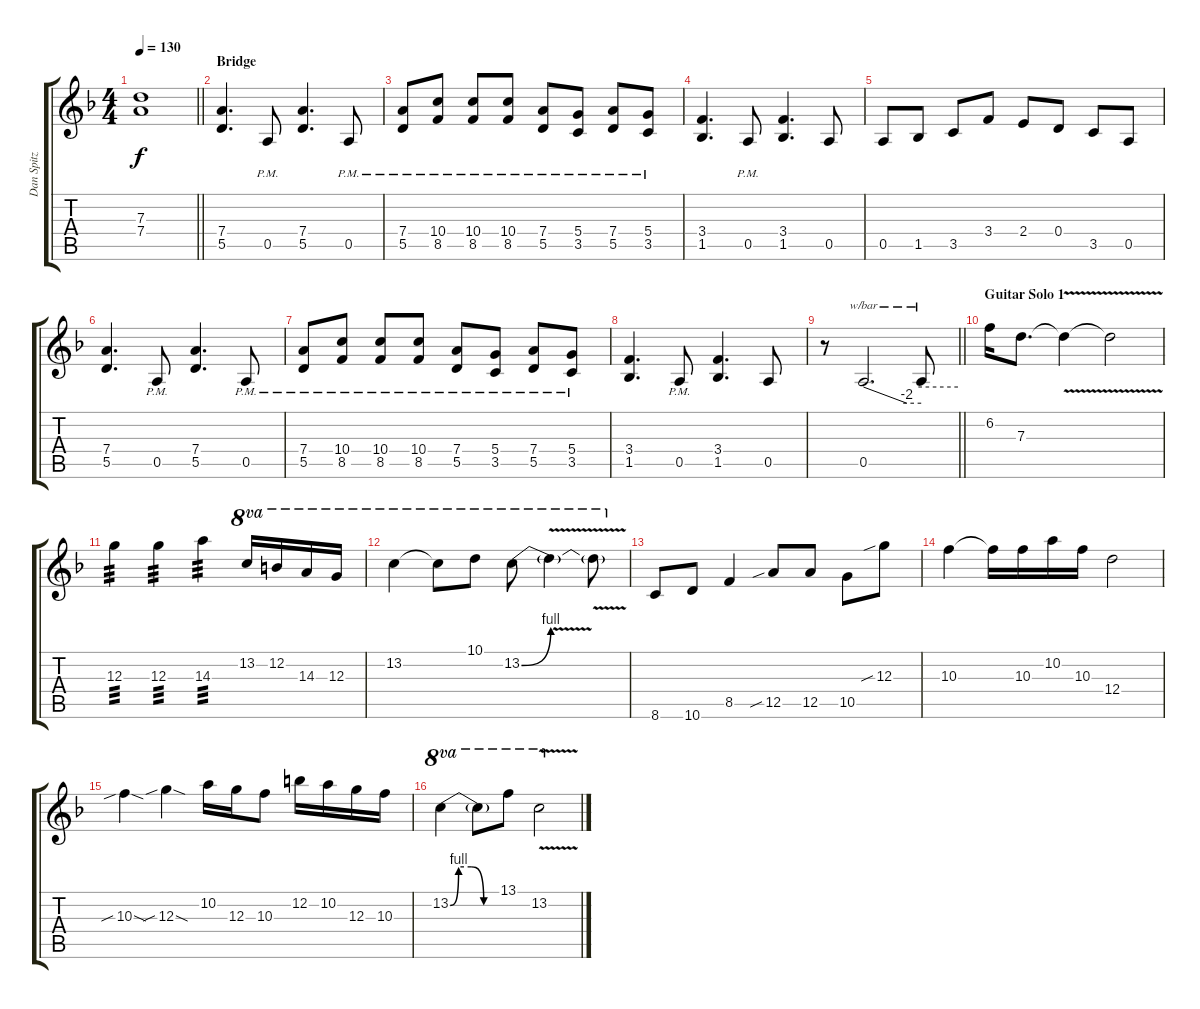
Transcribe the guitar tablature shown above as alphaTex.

\track ("Dan Spitz" "Dan Spitz") {instrument distortionguitar}
\staff {score tabs}
\tuning (E4 B3 G3 D3 A2 E2) {hide}
\ts (4 4)
\tempo 130
\clef g2
\barLineRight lightlight
\ks f
(7.3{t} 7.4{t}).1{dy f} |
\section ("" "Bridge")
(7.4 5.5).4{d instrument distortionguitar} 0.5{pm}.8 (7.4 5.5).4{d} 0.5{pm}.8 |
(7.4 5.5{pm}).8 (10.4{pm} 8.5).8 (10.4{pm} 8.5).8 (10.4{pm} 8.5).8 (7.4 5.5{pm}).8 (5.4 3.5{pm}).8 (7.4 5.5{pm}).8 (5.4 3.5{pm}).8 |
(3.4 1.5).4{d} 0.5{pm}.8 (3.4 1.5).4{d} 0.5.8 |
0.5.8 1.5.8 3.5.8 3.4.8 2.4.8 0.4.8 3.5.8 0.5.8 |
(7.4 5.5).4{d} 0.5{pm}.8 (7.4 5.5).4{d} 0.5{pm}.8 |
(7.4 5.5{pm}).8 (10.4{pm} 8.5).8 (10.4{pm} 8.5).8 (10.4{pm} 8.5).8 (7.4 5.5{pm}).8 (5.4 3.5{pm}).8 (7.4 5.5{pm}).8 (5.4 3.5{pm}).8 |
(3.4 1.5).4{d} 0.5{pm}.8 (3.4 1.5).4{d} 0.5.8 |
\barLineRight lightlight
r.8 0.5.2{d tbe (custom default 0 0 45 -8 60 -8)} 0.5{t}.8{tbe (hold default 0 0 60 0)} |
\section ("" "Guitar Solo 1")
6.2.16 7.3.8{d} 7.3{v t}.4 7.3{v t}.2 |
12.3.4{tp 3} 12.3.4{tp 3} 14.3.4{tp 3} 13.2.16{ot 8va} 12.2.16{ot 8va} 14.3.16{ot 8va} 12.3.16{ot 8va} |
13.2.4{ot 8va} 13.2{t}.8{ot 8va} 10.1.8{ot 8va} 13.2{be (bend 0 0 60 4)}.8{ot 8va} 13.2{v t}.4{ot 8va} 13.2{v t}.8{ot 8va} |
8.6.8 10.6.8 8.5.4 12.5{sib}.8 12.5.8 10.5.8 12.3{sib}.8 |
10.3.4 10.3{t}.16 10.3.16 10.2.16 10.3.16 12.4.2 |
10.3{sib sod}.4 12.3{sib sod}.4 10.2.16 12.3.16 10.3.8 12.2.16 10.2.16 12.3.16 10.3.16 |
13.2{be (custom 0 0 10 4 25 4 40 0 60 0)}.4{ot 8va} 13.2{t}.8{ot 8va} 13.1.8{ot 8va} 13.2{v}.2{ot 8va}
